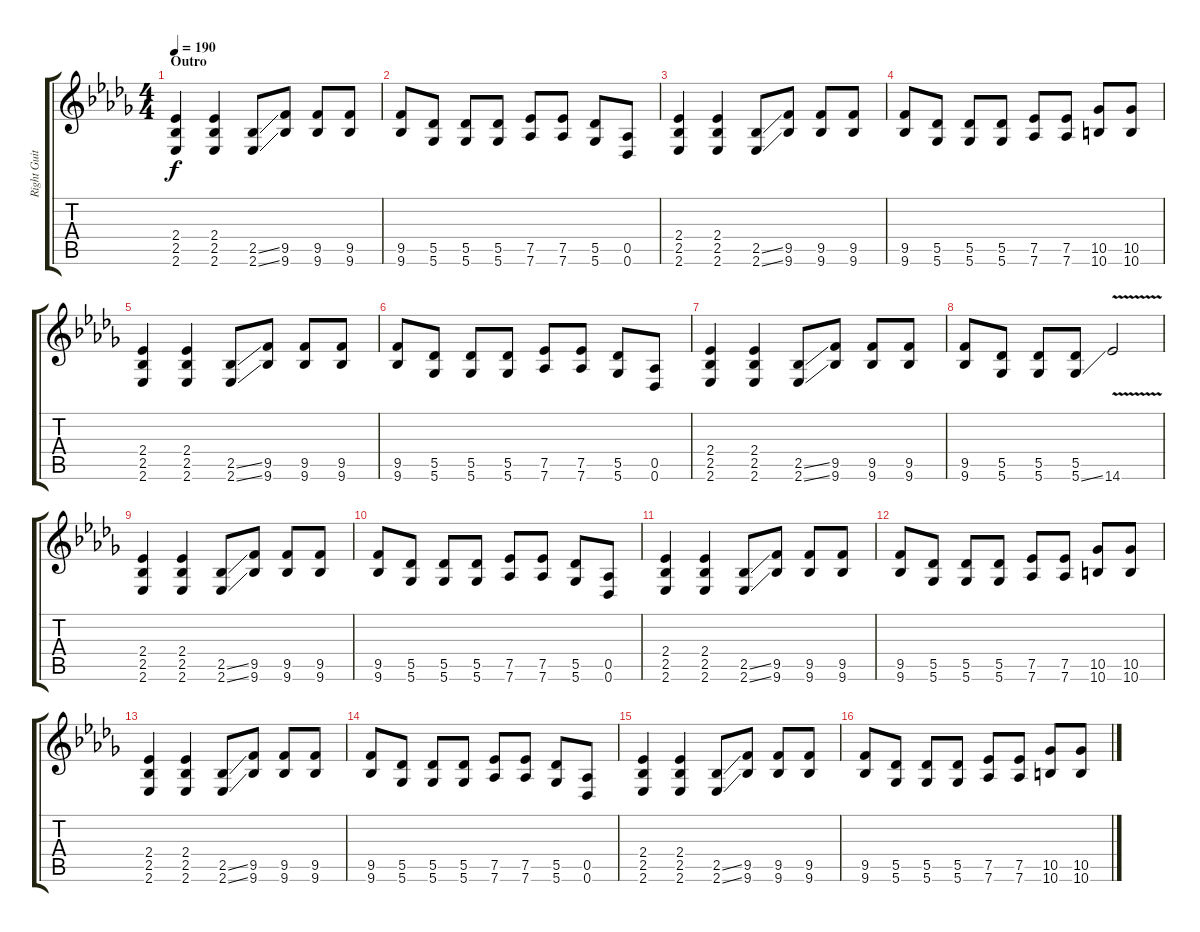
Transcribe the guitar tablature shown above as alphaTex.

\track ("Right Guitar" "Right Guit") {instrument distortionguitar}
\staff {score tabs}
\tuning (Eb4 Bb3 Gb3 Db3 Ab2 Db2) {hide}
\ts (4 4)
\section ("" "Outro")
\tempo 190
\clef g2
\ks db
(2.4 2.5 2.6).4{dy f} (2.4 2.5 2.6).4 (2.5{ss} 2.6{ss}).8 (9.5 9.6).8 (9.5 9.6).8 (9.5 9.6).8 |
(9.5 9.6).8 (5.5 5.6).8 (5.5 5.6).8 (5.5 5.6).8 (7.5 7.6).8 (7.5 7.6).8 (5.5 5.6).8 (0.5 0.6).8 |
(2.4 2.5 2.6).4 (2.4 2.5 2.6).4 (2.5{ss} 2.6{ss}).8 (9.5 9.6).8 (9.5 9.6).8 (9.5 9.6).8 |
(9.5 9.6).8 (5.5 5.6).8 (5.5 5.6).8 (5.5 5.6).8 (7.5 7.6).8 (7.5 7.6).8 (10.5 10.6).8 (10.5 10.6).8 |
(2.4 2.5 2.6).4 (2.4 2.5 2.6).4 (2.5{ss} 2.6{ss}).8 (9.5 9.6).8 (9.5 9.6).8 (9.5 9.6).8 |
(9.5 9.6).8 (5.5 5.6).8 (5.5 5.6).8 (5.5 5.6).8 (7.5 7.6).8 (7.5 7.6).8 (5.5 5.6).8 (0.5 0.6).8 |
(2.4 2.5 2.6).4 (2.4 2.5 2.6).4 (2.5{ss} 2.6{ss}).8 (9.5 9.6).8 (9.5 9.6).8 (9.5 9.6).8 |
(9.5 9.6).8 (5.5 5.6).8 (5.5 5.6).8 (5.5 5.6{ss}).8 14.6{v}.2 |
(2.4 2.5 2.6).4 (2.4 2.5 2.6).4 (2.5{ss} 2.6{ss}).8 (9.5 9.6).8 (9.5 9.6).8 (9.5 9.6).8 |
(9.5 9.6).8 (5.5 5.6).8 (5.5 5.6).8 (5.5 5.6).8 (7.5 7.6).8 (7.5 7.6).8 (5.5 5.6).8 (0.5 0.6).8 |
(2.4 2.5 2.6).4 (2.4 2.5 2.6).4 (2.5{ss} 2.6{ss}).8 (9.5 9.6).8 (9.5 9.6).8 (9.5 9.6).8 |
(9.5 9.6).8 (5.5 5.6).8 (5.5 5.6).8 (5.5 5.6).8 (7.5 7.6).8 (7.5 7.6).8 (10.5 10.6).8 (10.5 10.6).8 |
(2.4 2.5 2.6).4 (2.4 2.5 2.6).4 (2.5{ss} 2.6{ss}).8 (9.5 9.6).8 (9.5 9.6).8 (9.5 9.6).8 |
(9.5 9.6).8 (5.5 5.6).8 (5.5 5.6).8 (5.5 5.6).8 (7.5 7.6).8 (7.5 7.6).8 (5.5 5.6).8 (0.5 0.6).8 |
(2.4 2.5 2.6).4 (2.4 2.5 2.6).4 (2.5{ss} 2.6{ss}).8 (9.5 9.6).8 (9.5 9.6).8 (9.5 9.6).8 |
(9.5 9.6).8 (5.5 5.6).8 (5.5 5.6).8 (5.5 5.6).8 (7.5 7.6).8 (7.5 7.6).8 (10.5 10.6).8 (10.5 10.6).8
